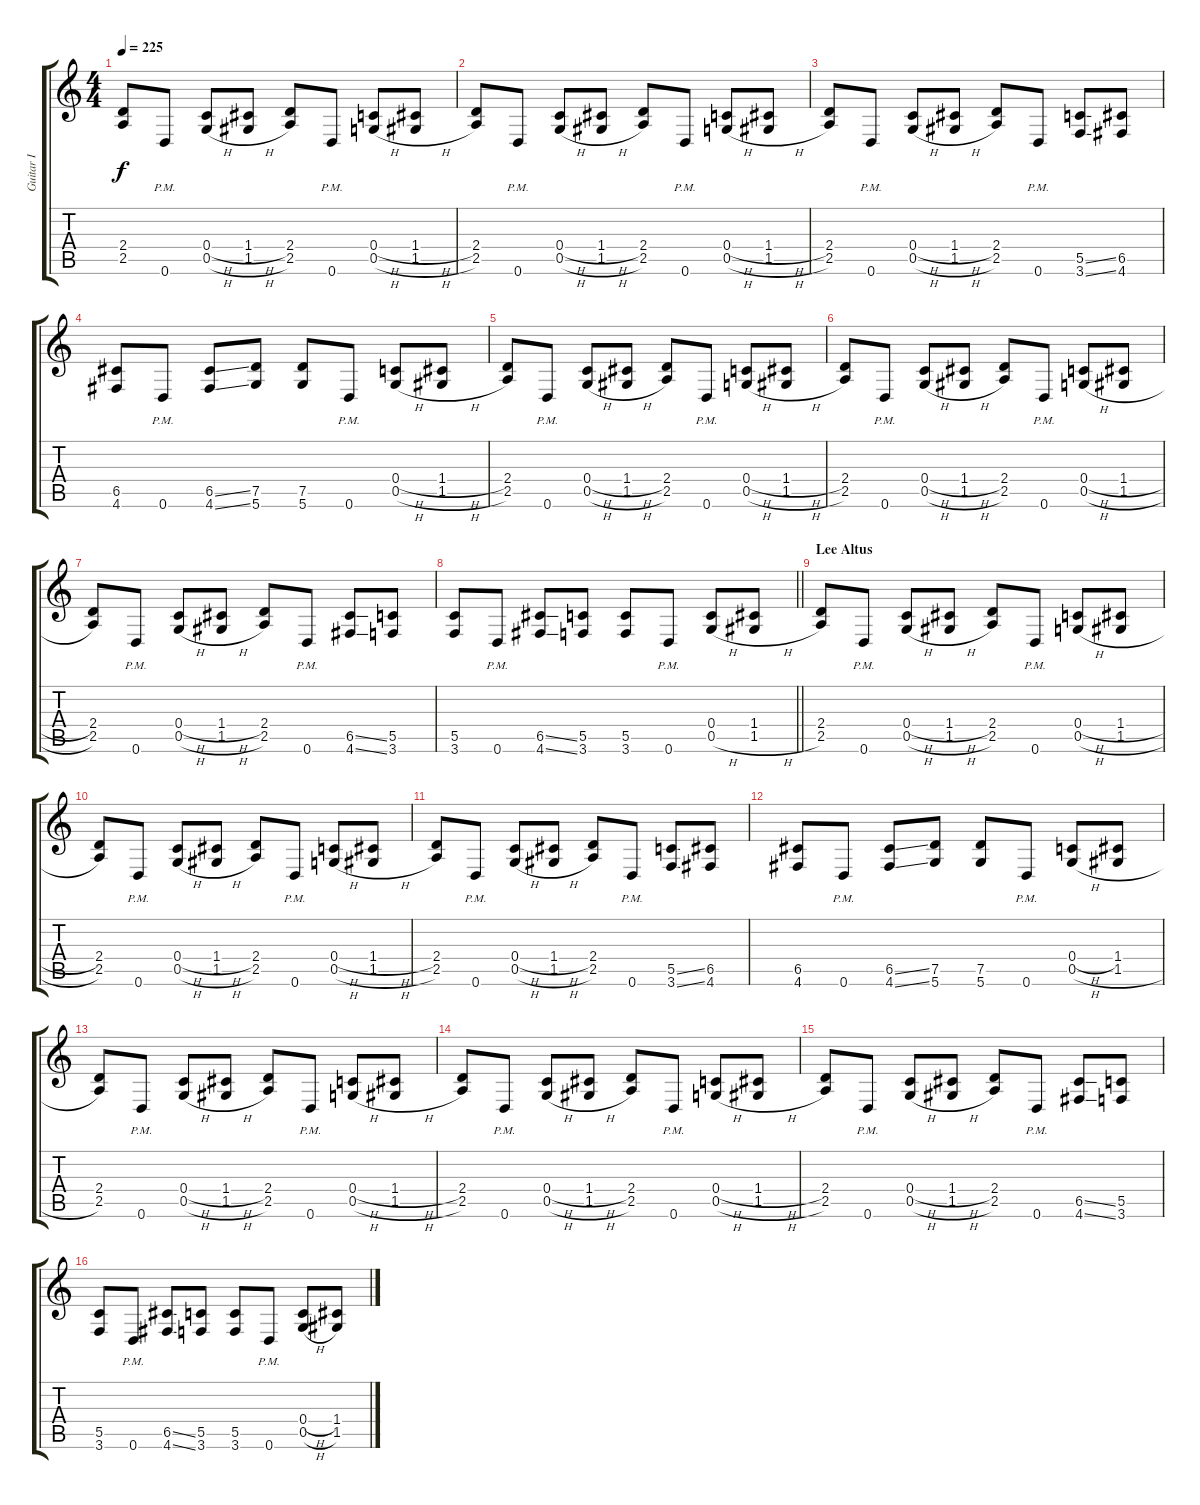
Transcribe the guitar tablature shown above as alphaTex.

\track ("Guitar I" "Guitar I") {instrument distortionguitar}
\staff {score tabs}
\tuning (D4 A3 F3 C3 G2 D2) {hide}
\ts (4 4)
\tempo 225
\clef g2
\ks c
(2.4 2.5).8{dy f} 0.6{pm}.8 (0.4{h} 0.5{h}).8 (1.4{h} 1.5{h}).8 (2.4 2.5).8 0.6{pm}.8 (0.4{h} 0.5{h}).8 (1.4{h} 1.5{h}).8 |
(2.4 2.5).8 0.6{pm}.8 (0.4{h} 0.5{h}).8 (1.4{h} 1.5{h}).8 (2.4 2.5).8 0.6{pm}.8 (0.4{h} 0.5{h}).8 (1.4{h} 1.5{h}).8 |
(2.4 2.5).8 0.6{pm}.8 (0.4{h} 0.5{h}).8 (1.4{h} 1.5{h}).8 (2.4 2.5).8 0.6{pm}.8 (5.5{ss} 3.6{ss}).8 (6.5 4.6).8 |
(6.5 4.6).8 0.6{pm}.8 (6.5{ss} 4.6{ss}).8 (7.5 5.6).8 (7.5 5.6).8 0.6{pm}.8 (0.4{h} 0.5{h}).8 (1.4{h} 1.5{h}).8 |
(2.4 2.5).8 0.6{pm}.8 (0.4{h} 0.5{h}).8 (1.4{h} 1.5{h}).8 (2.4 2.5).8 0.6{pm}.8 (0.4{h} 0.5{h}).8 (1.4{h} 1.5{h}).8 |
(2.4 2.5).8 0.6{pm}.8 (0.4{h} 0.5{h}).8 (1.4{h} 1.5{h}).8 (2.4 2.5).8 0.6{pm}.8 (0.4{h} 0.5{h}).8 (1.4{h} 1.5{h}).8 |
(2.4 2.5).8 0.6{pm}.8 (0.4{h} 0.5{h}).8 (1.4{h} 1.5{h}).8 (2.4 2.5).8 0.6{pm}.8 (6.5{ss} 4.6{ss}).8 (5.5 3.6).8 |
\barLineRight lightlight
(5.5 3.6).8 0.6{pm}.8 (6.5{ss} 4.6{ss}).8 (5.5 3.6).8 (5.5 3.6).8 0.6{pm}.8 (0.4 0.5{h}).8 (1.4 1.5{h}).8 |
\section ("" "Lee Altus")
(2.4 2.5).8 0.6{pm}.8 (0.4{h} 0.5{h}).8 (1.4{h} 1.5{h}).8 (2.4 2.5).8 0.6{pm}.8 (0.4{h} 0.5{h}).8 (1.4{h} 1.5{h}).8 |
(2.4 2.5).8 0.6{pm}.8 (0.4{h} 0.5{h}).8 (1.4{h} 1.5{h}).8 (2.4 2.5).8 0.6{pm}.8 (0.4{h} 0.5{h}).8 (1.4{h} 1.5{h}).8 |
(2.4 2.5).8 0.6{pm}.8 (0.4{h} 0.5{h}).8 (1.4{h} 1.5{h}).8 (2.4 2.5).8 0.6{pm}.8 (5.5{ss} 3.6{ss}).8 (6.5 4.6).8 |
(6.5 4.6).8 0.6{pm}.8 (6.5{ss} 4.6{ss}).8 (7.5 5.6).8 (7.5 5.6).8 0.6{pm}.8 (0.4{h} 0.5{h}).8 (1.4 1.5{h}).8 |
(2.4 2.5).8 0.6{pm}.8 (0.4{h} 0.5{h}).8 (1.4{h} 1.5{h}).8 (2.4 2.5).8 0.6{pm}.8 (0.4{h} 0.5{h}).8 (1.4{h} 1.5{h}).8 |
(2.4 2.5).8 0.6{pm}.8 (0.4{h} 0.5{h}).8 (1.4{h} 1.5{h}).8 (2.4 2.5).8 0.6{pm}.8 (0.4{h} 0.5{h}).8 (1.4{h} 1.5{h}).8 |
(2.4 2.5).8 0.6{pm}.8 (0.4{h} 0.5{h}).8 (1.4{h} 1.5{h}).8 (2.4 2.5).8 0.6{pm}.8 (6.5{ss} 4.6{ss}).8 (5.5 3.6).8 |
(5.5 3.6).8 0.6{pm}.8 (6.5{ss} 4.6{ss}).8 (5.5 3.6).8 (5.5 3.6).8 0.6{pm}.8 (0.4{h} 0.5{h}).8 (1.4{h} 1.5{h}).8
